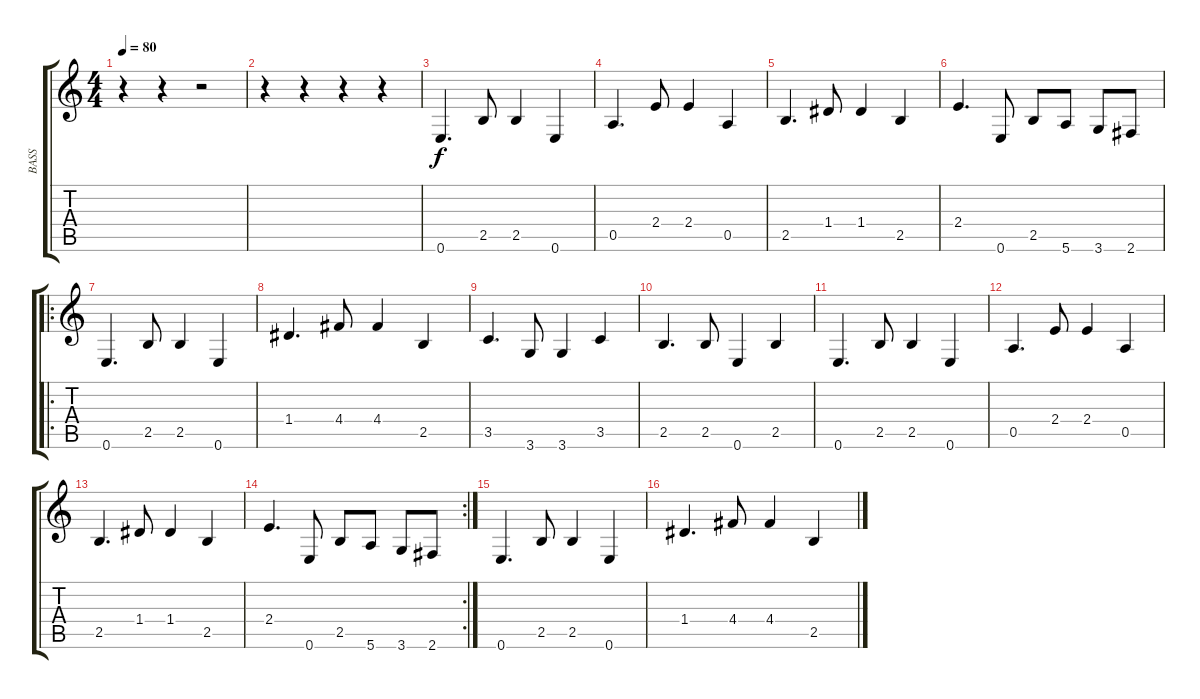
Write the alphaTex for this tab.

\track ("BASS" "BASS") {instrument electricbassfinger}
\staff {score tabs}
\tuning (E4 B3 G3 D3 A2 E2) {hide}
\ts (4 4)
\tempo 80
\clef g2
\ks c
r.4{dy f instrument electricbassfinger} r.4 r.2 |
r.4 r.4 r.4 r.4 |
0.6.4{d} 2.5.8 2.5.4 0.6.4 |
0.5.4{d} 2.4.8 2.4.4 0.5.4 |
2.5.4{d} 1.4.8 1.4.4 2.5.4 |
2.4.4{d} 0.6.8 2.5.8 5.6.8 3.6.8 2.6.8 |
\ro
0.6.4{d} 2.5.8 2.5.4 0.6.4 |
1.4.4{d} 4.4.8 4.4.4 2.5.4 |
3.5.4{d} 3.6.8 3.6.4 3.5.4 |
2.5.4{d} 2.5.8 0.6.4 2.5.4 |
0.6.4{d} 2.5.8 2.5.4 0.6.4 |
0.5.4{d} 2.4.8 2.4.4 0.5.4 |
2.5.4{d} 1.4.8 1.4.4 2.5.4 |
\rc 2
2.4.4{d} 0.6.8 2.5.8 5.6.8 3.6.8 2.6.8 |
0.6.4{d} 2.5.8 2.5.4 0.6.4 |
1.4.4{d} 4.4.8 4.4.4 2.5.4
